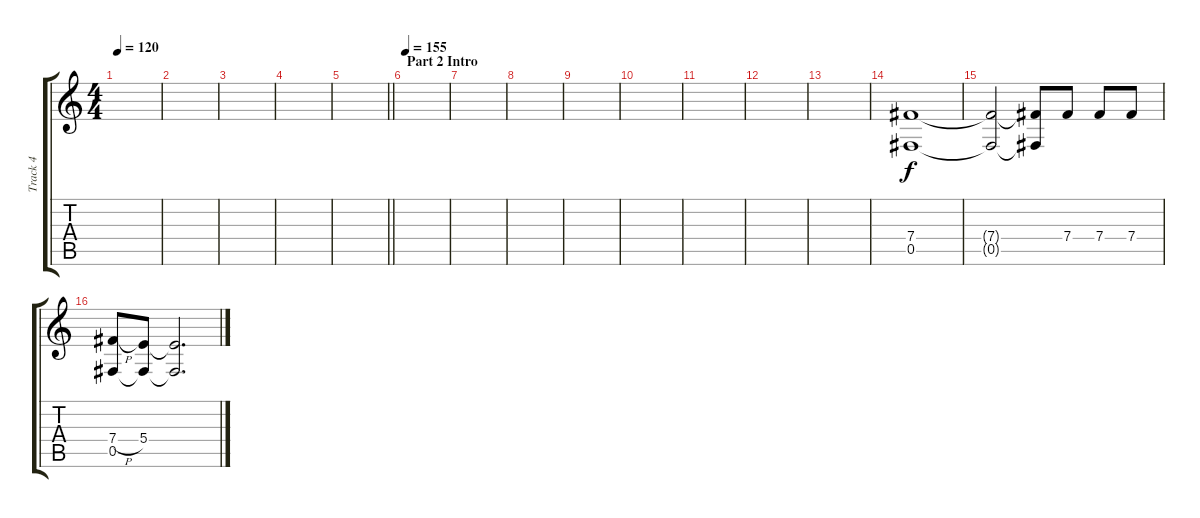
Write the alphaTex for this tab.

\track ("Track 4" "Track 4") {instrument distortionguitar}
\staff {score tabs}
\tuning (Db4 Ab3 E3 B2 Gb2 Db2) {hide}
\ts (4 4)
\tempo 120
\clef g2
\ks c
|
|
|
|
\barLineRight lightlight
|
\section ("" "Part 2 Intro")
\tempo 155
|
|
|
|
|
|
|
|
(7.4 0.5).1{dy f instrument trombone} |
(7.4{t} 0.5{t}).2 (7.4{t} 0.5{t}).8 7.4.8 7.4.8 7.4.8 |
(7.4{h} 0.5).8 (5.4 0.5{t}).8 (5.4{t} 0.5{t}).2{d}
